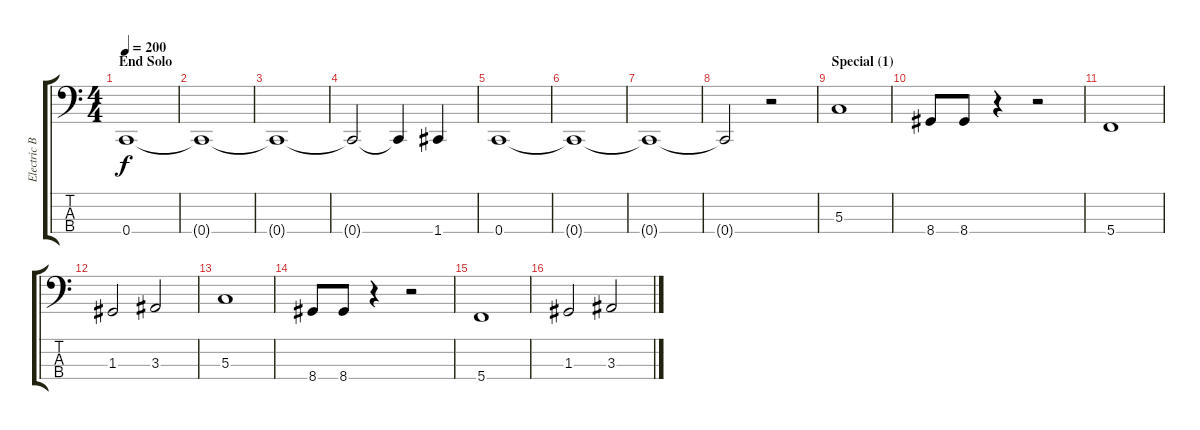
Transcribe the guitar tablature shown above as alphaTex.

\track ("Electric Bass" "Electric B") {instrument electricbassfinger}
\staff {score tabs}
\tuning (F2 C2 G1 C1) {hide}
\ts (4 4)
\section ("" "End Solo")
\tempo 200
\clef f4
\ks c
0.4.1{dy f} |
0.4{t}.1 |
0.4{t}.1 |
0.4{t}.2 0.4{t}.4 1.4.4 |
0.4.1 |
0.4{t}.1 |
0.4{t}.1 |
0.4{t}.2 r.2 |
\section ("" "Special (1)")
5.3.1 |
8.4.8 8.4.8 r.4 r.2 |
5.4.1 |
1.3.2 3.3.2 |
5.3.1 |
8.4.8 8.4.8 r.4 r.2 |
5.4.1 |
1.3.2 3.3.2
